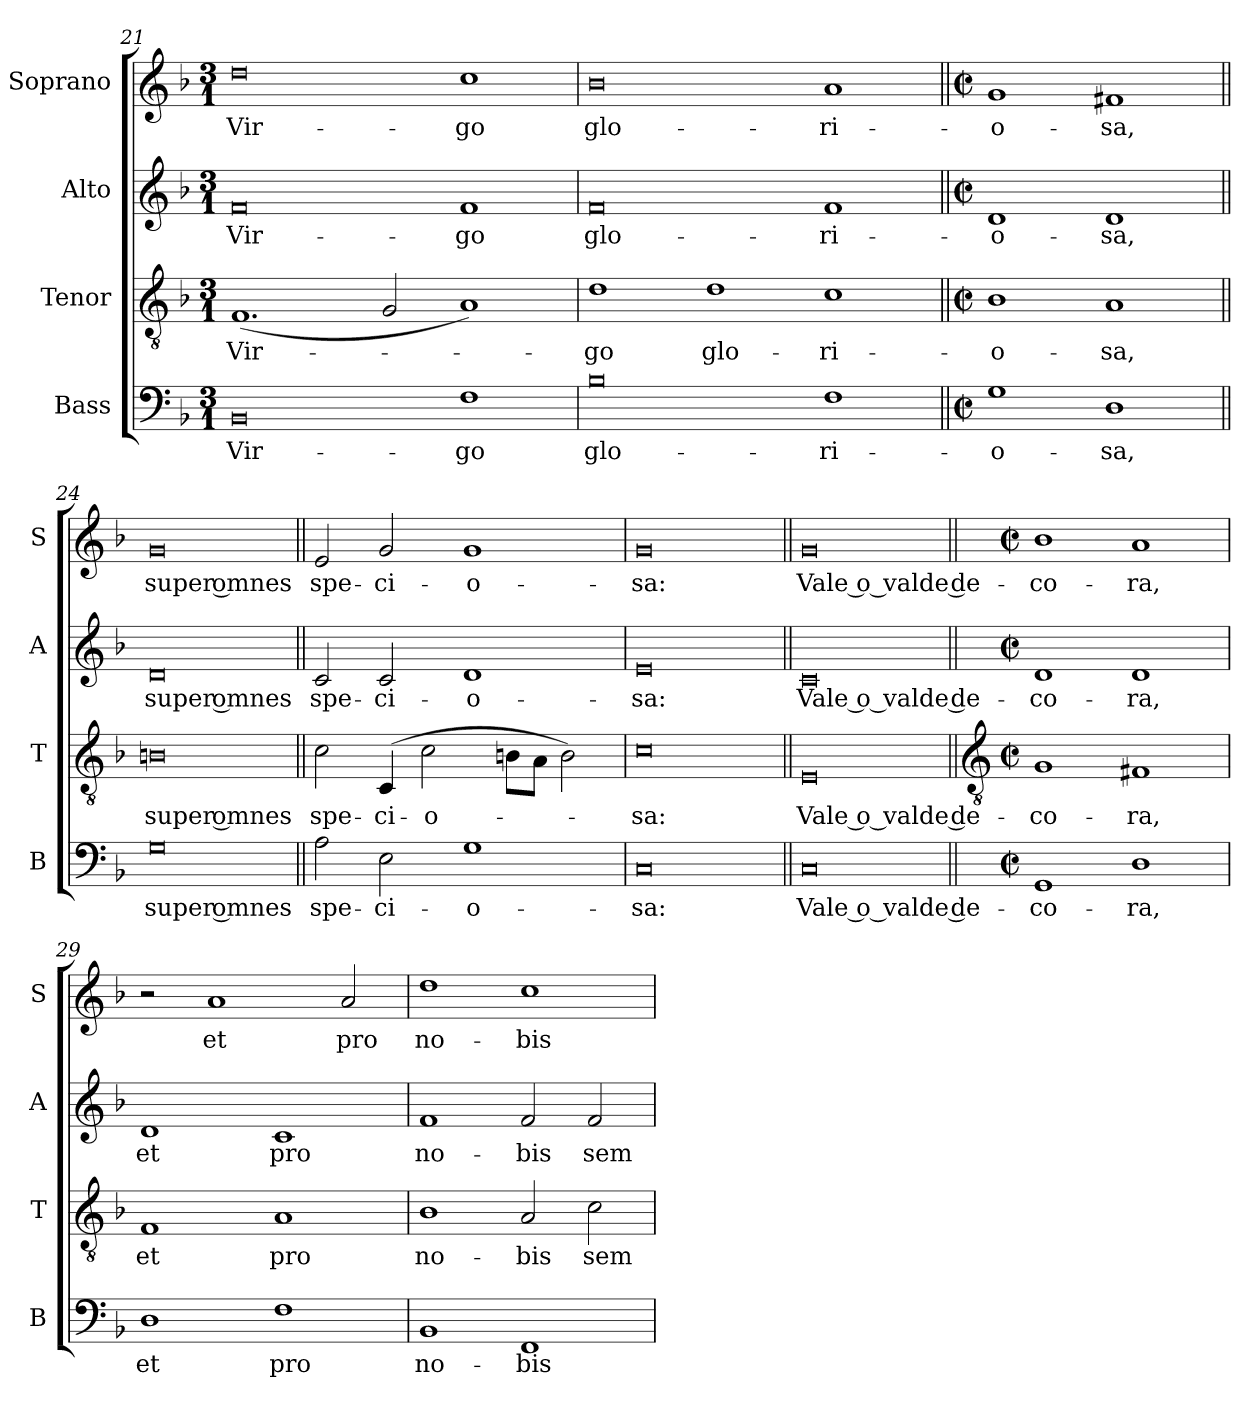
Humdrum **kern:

**kern	**text	**kern	**text	**kern	**text	**kern	**text
*part4	*part4	*part3	*part3	*part2	*part2	*part1	*part1
*staff4	*staff4	*staff3	*staff3	*staff2	*staff2	*staff1	*staff1
*I"Bass	*	*I"Tenor	*	*I"Alto	*	*I"Soprano	*
*I'B	*	*I'T	*	*I'A	*	*I'S	*
!!LO:LB:g=z
*clefF4	*	*clefGv2	*	*clefG2	*	*clefG2	*
*k[b-]	*	*k[b-]	*	*k[b-]	*	*k[b-]	*
*F:	*	*F:	*	*F:	*	*F:	*
*M3/1	*	*M3/1	*	*M3/1	*	*M3/1	*
=21	=21	=21	=21	=21	=21	=21	=21
!	!LO:LY:b	!	!LO:LY:b	!	!LO:LY:b	!	!LO:LY:b
0BB-	Vir-	(<1.F	Vir-	0f	Vir-	0dd	Vir-
.	.	2G	.	.	.	.	.
!	!LO:LY:b	!	!	!	!LO:LY:b	!	!LO:LY:b
1F	-go	1A)	.	1f	-go	1cc	-go
=22	=22	=22	=22	=22	=22	=22	=22
!	!LO:LY:b	!	!LO:LY:b	!	!LO:LY:b	!	!LO:LY:b
0B-	glo-	1d	go	0f	glo-	0b-	glo-
!	!	!	!LO:LY:b	!	!	!	!
.	.	1d	glo-	.	.	.	.
!	!LO:LY:b	!	!LO:LY:b	!	!LO:LY:b	!	!LO:LY:b
1F	-ri-	1c	-ri-	1f	-ri-	1a	-ri-
=23||	=23||	=23||	=23||	=23||	=23||	=23||	=23||
*M4/2	*	*M4/2	*	*M4/2	*	*M4/2	*
*met(c|)	*	*met(c|)	*	*met(c|)	*	*met(c|)	*
!	!LO:LY:b	!	!LO:LY:b	!	!LO:LY:b	!	!LO:LY:b
1G	-o-	1B-	-o-	1d	-o-	1g	-o-
!	!LO:LY:b	!	!LO:LY:b	!	!LO:LY:b	!	!LO:LY:b
1D	-sa,	1A	-sa,	1d	-sa,	1f#X	-sa,
=24||	=24||	=24||	=24||	=24||	=24||	=24||	=24||
!	!LO:LY:b	!	!LO:LY:b	!	!LO:LY:b	!	!LO:LY:b
0G	super omnes	0Bn	super omnes	0d	super omnes	0g	super omnes
=25||	=25||	=25||	=25||	=25||	=25||	=25||	=25||
!	!LO:LY:b	!	!LO:LY:b	!	!LO:LY:b	!	!LO:LY:b
2A	spe-	2c	spe-	2c	spe-	2e	spe-
!	!LO:LY:b	!	!LO:LY:b	!	!LO:LY:b	!	!LO:LY:b
2E	-ci-	(>4C	-ci-	2c	-ci-	2g	-ci-
!	!	!	!LO:LY:b	!	!	!	!
.	.	2c	-o-	.	.	.	.
!	!LO:LY:b	!	!	!	!LO:LY:b	!	!LO:LY:b
1G	-o-	.	.	1d	-o-	1g	-o-
.	.	8Bn\L	.	.	.	.	.
.	.	8A\J	.	.	.	.	.
.	.	2B\)	.	.	.	.	.
=26	=26	=26	=26	=26	=26	=26	=26
!	!LO:LY:b	!	!LO:LY:b	!	!LO:LY:b	!	!LO:LY:b
0C	-sa:	0c	sa:	0e	-sa:	0g	-sa:
=27||	=27||	=27||	=27||	=27||	=27||	=27||	=27||
!	!LO:LY:b	!	!LO:LY:b	!	!LO:LY:b	!	!LO:LY:b
0C	Vale o valde de-	0E	Vale o valde de-	0c	Vale o valde de-	0g	Vale o valde de-
!!LO:LB:g=z
=28||	=28||	=28||	=28||	=28||	=28||	=28||	=28||
*	*	*clefGv2	*	*	*	*	*
*M4/2	*	*M4/2	*	*M4/2	*	*M4/2	*
*met(c|)	*	*met(c|)	*	*met(c|)	*	*met(c|)	*
!	!LO:LY:b	!	!LO:LY:b	!	!LO:LY:b	!	!LO:LY:b
1GG	-co-	1G	-co-	1d	-co-	1b-	-co-
!	!LO:LY:b	!	!LO:LY:b	!	!LO:LY:b	!	!LO:LY:b
1D	-ra,	1F#X	-ra,	1d	-ra,	1a	-ra,
=29	=29	=29	=29	=29	=29	=29	=29
!	!LO:LY:b	!	!LO:LY:b	!	!LO:LY:b	!	!
1D	et	1F	et	1d	et	2r	.
!	!	!	!	!	!	!	!LO:LY:b
.	.	.	.	.	.	1a	et
!	!LO:LY:b	!	!LO:LY:b	!	!LO:LY:b	!	!
1F	pro	1A	pro	1c	pro	.	.
!	!	!	!	!	!	!	!LO:LY:b
.	.	.	.	.	.	2a	pro
=30	=30	=30	=30	=30	=30	=30	=30
!	!LO:LY:b	!	!LO:LY:b	!	!LO:LY:b	!	!LO:LY:b
1BB-	no-	1B-	no-	1f	no-	1dd	no-
!	!LO:LY:b	!	!LO:LY:b	!	!LO:LY:b	!	!LO:LY:b
1FF	-bis	2A	-bis	2f	-bis	1cc	-bis
!	!	!	!LO:LY:b	!	!LO:LY:b	!	!
.	.	2c	sem-	2f	sem-	.	.
=	=	=	=	=	=	=	=
*-	*-	*-	*-	*-	*-	*-	*-
